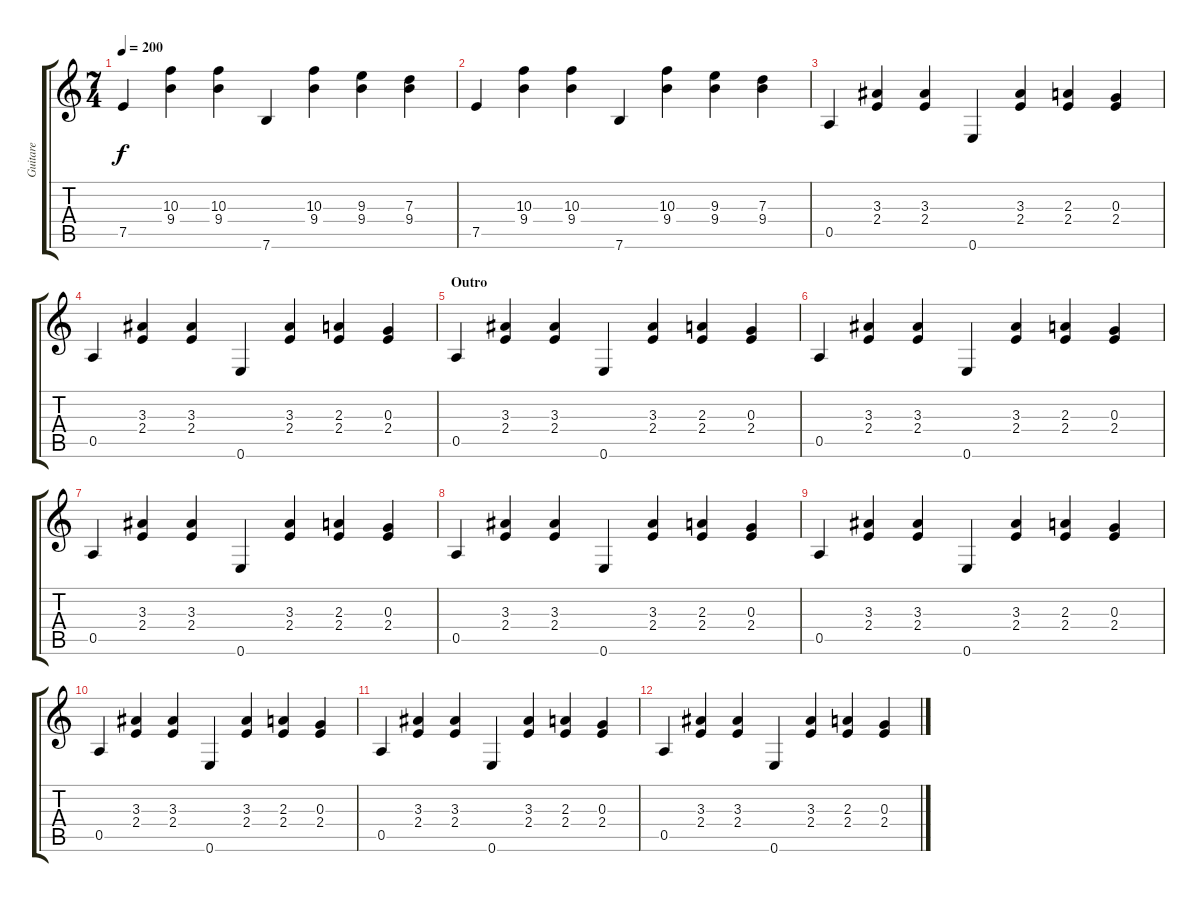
\track ("Guitare" "Guitare") {instrument distortionguitar}
\staff {score tabs}
\tuning (E4 B3 G3 D3 A2 E2) {hide}
\ts (7 4)
\tempo 200
\clef g2
\ks c
7.5.4{dy f} (10.3 9.4).4 (10.3 9.4).4 7.6.4 (10.3 9.4).4 (9.3 9.4).4 (7.3 9.4).4 |
7.5.4 (10.3 9.4).4 (10.3 9.4).4 7.6.4 (10.3 9.4).4 (9.3 9.4).4 (7.3 9.4).4 |
0.5.4 (3.3 2.4).4 (3.3 2.4).4 0.6.4 (3.3 2.4).4 (2.3 2.4).4 (0.3 2.4).4 |
0.5.4 (3.3 2.4).4 (3.3 2.4).4 0.6.4 (3.3 2.4).4 (2.3 2.4).4 (0.3 2.4).4 |
\section ("" "Outro")
0.5.4{volume 10} (3.3 2.4).4 (3.3 2.4).4 0.6.4 (3.3 2.4).4 (2.3 2.4).4 (0.3 2.4).4 |
0.5.4 (3.3 2.4).4 (3.3 2.4).4 0.6.4 (3.3 2.4).4 (2.3 2.4).4 (0.3 2.4).4 |
0.5.4{volume 6} (3.3 2.4).4 (3.3 2.4).4 0.6.4 (3.3 2.4).4 (2.3 2.4).4 (0.3 2.4).4 |
0.5.4 (3.3 2.4).4 (3.3 2.4).4 0.6.4 (3.3 2.4).4 (2.3 2.4).4 (0.3 2.4).4 |
0.5.4{volume 2} (3.3 2.4).4 (3.3 2.4).4 0.6.4 (3.3 2.4).4 (2.3 2.4).4 (0.3 2.4).4 |
0.5.4 (3.3 2.4).4 (3.3 2.4).4 0.6.4 (3.3 2.4).4 (2.3 2.4).4 (0.3 2.4).4 |
0.5.4{volume 0} (3.3 2.4).4 (3.3 2.4).4 0.6.4 (3.3 2.4).4 (2.3 2.4).4 (0.3 2.4).4 |
0.5.4 (3.3 2.4).4 (3.3 2.4).4 0.6.4 (3.3 2.4).4 (2.3 2.4).4 (0.3 2.4).4
